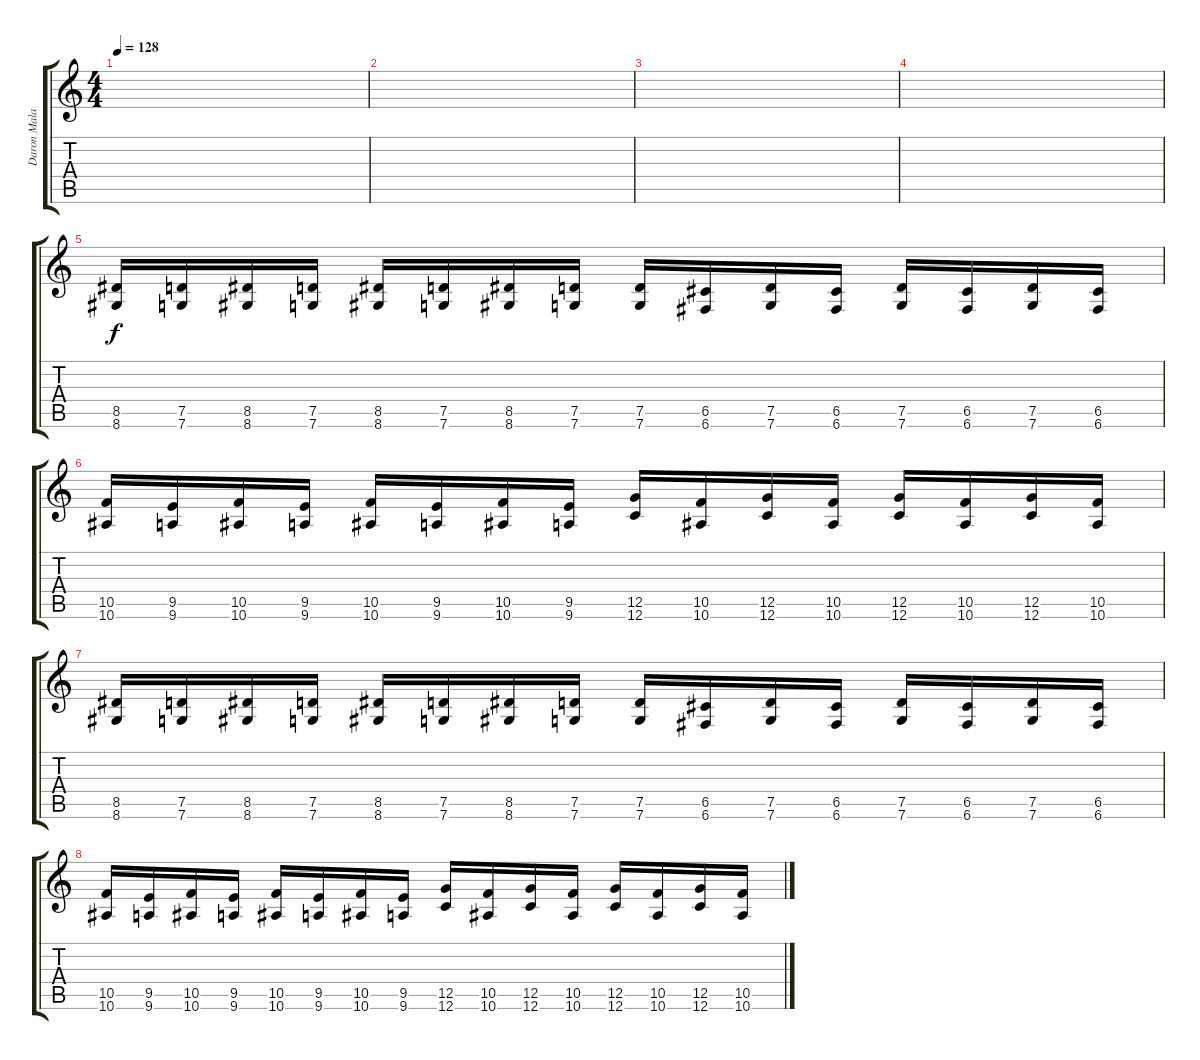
\track ("Daron Malakian " "Daron Mala") {instrument distortionguitar}
\staff {score tabs}
\tuning (D4 A3 F3 C3 G2 C2) {hide}
\ts (4 4)
\tempo 128
\clef g2
\ks c
|
|
|
|
(8.5 8.6).16 (7.5 7.6).16 (8.5 8.6).16 (7.5 7.6).16 (8.5 8.6).16 (7.5 7.6).16 (8.5 8.6).16 (7.5 7.6).16 (7.5 7.6).16 (6.5 6.6).16 (7.5 7.6).16 (6.5 6.6).16 (7.5 7.6).16 (6.5 6.6).16 (7.5 7.6).16 (6.5 6.6).16 |
(10.5 10.6).16 (9.5 9.6).16 (10.5 10.6).16 (9.5 9.6).16 (10.5 10.6).16 (9.5 9.6).16 (10.5 10.6).16 (9.5 9.6).16 (12.5 12.6).16 (10.5 10.6).16 (12.5 12.6).16 (10.5 10.6).16 (12.5 12.6).16 (10.5 10.6).16 (12.5 12.6).16 (10.5 10.6).16 |
(8.5 8.6).16 (7.5 7.6).16 (8.5 8.6).16 (7.5 7.6).16 (8.5 8.6).16 (7.5 7.6).16 (8.5 8.6).16 (7.5 7.6).16 (7.5 7.6).16 (6.5 6.6).16 (7.5 7.6).16 (6.5 6.6).16 (7.5 7.6).16 (6.5 6.6).16 (7.5 7.6).16 (6.5 6.6).16 |
(10.5 10.6).16 (9.5 9.6).16 (10.5 10.6).16 (9.5 9.6).16 (10.5 10.6).16 (9.5 9.6).16 (10.5 10.6).16 (9.5 9.6).16 (12.5 12.6).16 (10.5 10.6).16 (12.5 12.6).16 (10.5 10.6).16 (12.5 12.6).16 (10.5 10.6).16 (12.5 12.6).16 (10.5 10.6).16
